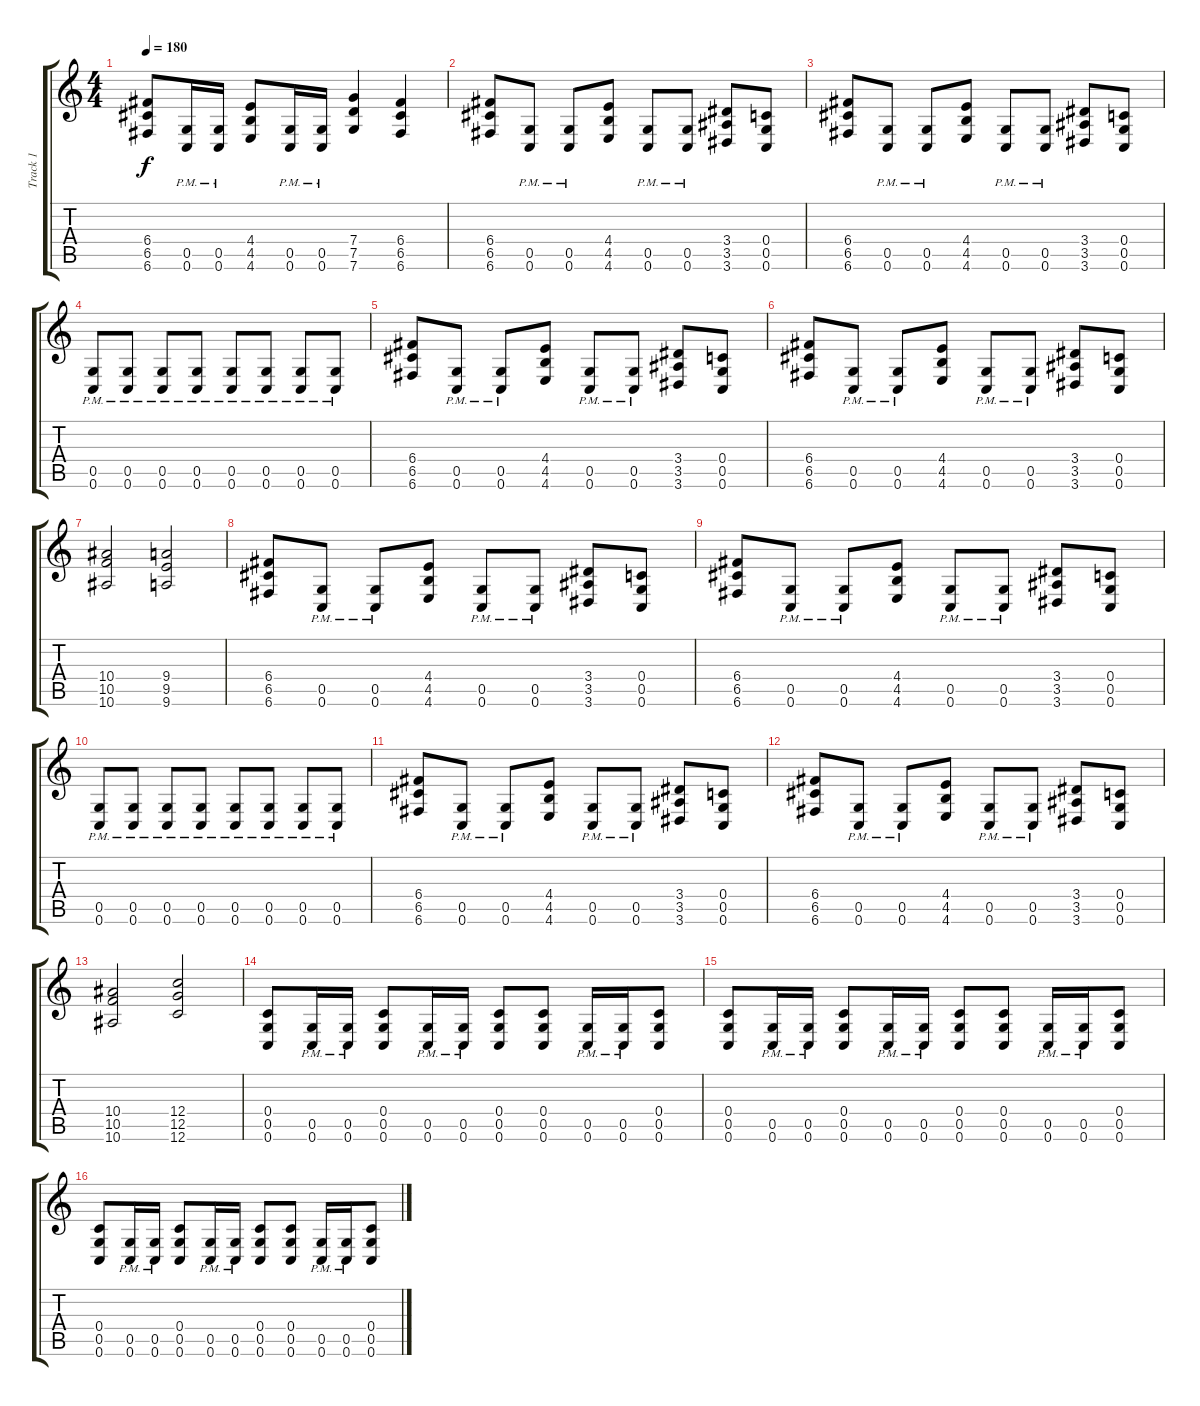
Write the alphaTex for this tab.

\track ("Track 1" "Track 1") {instrument distortionguitar}
\staff {score tabs}
\tuning (D4 A3 F3 C3 G2 C2) {hide}
\ts (4 4)
\tempo 180
\clef g2
\ks c
(6.4 6.5 6.6).8{dy f} (0.5{pm} 0.6{pm}).16 (0.5{pm} 0.6{pm}).16 (4.4 4.5 4.6).8 (0.5{pm} 0.6{pm}).16 (0.5{pm} 0.6{pm}).16 (7.4 7.5 7.6).4 (6.4 6.5 6.6).4 |
(6.4 6.5 6.6).8 (0.5{pm} 0.6{pm}).8 (0.5{pm} 0.6{pm}).8 (4.4 4.5 4.6).8 (0.5{pm} 0.6{pm}).8 (0.5{pm} 0.6{pm}).8 (3.4 3.5 3.6).8 (0.4 0.5 0.6).8 |
(6.4 6.5 6.6).8 (0.5{pm} 0.6{pm}).8 (0.5{pm} 0.6{pm}).8 (4.4 4.5 4.6).8 (0.5{pm} 0.6{pm}).8 (0.5{pm} 0.6{pm}).8 (3.4 3.5 3.6).8 (0.4 0.5 0.6).8 |
(0.5{pm} 0.6{pm}).8 (0.5{pm} 0.6{pm}).8 (0.5{pm} 0.6{pm}).8 (0.5{pm} 0.6{pm}).8 (0.5{pm} 0.6{pm}).8 (0.5{pm} 0.6{pm}).8 (0.5{pm} 0.6{pm}).8 (0.5{pm} 0.6{pm}).8 |
(6.4 6.5 6.6).8 (0.5{pm} 0.6{pm}).8 (0.5{pm} 0.6{pm}).8 (4.4 4.5 4.6).8 (0.5{pm} 0.6{pm}).8 (0.5{pm} 0.6{pm}).8 (3.4 3.5 3.6).8 (0.4 0.5 0.6).8 |
(6.4 6.5 6.6).8 (0.5{pm} 0.6{pm}).8 (0.5{pm} 0.6{pm}).8 (4.4 4.5 4.6).8 (0.5{pm} 0.6{pm}).8 (0.5{pm} 0.6{pm}).8 (3.4 3.5 3.6).8 (0.4 0.5 0.6).8 |
(10.4 10.5 10.6).2 (9.4 9.5 9.6).2 |
(6.4 6.5 6.6).8 (0.5{pm} 0.6{pm}).8 (0.5{pm} 0.6{pm}).8 (4.4 4.5 4.6).8 (0.5{pm} 0.6{pm}).8 (0.5{pm} 0.6{pm}).8 (3.4 3.5 3.6).8 (0.4 0.5 0.6).8 |
(6.4 6.5 6.6).8 (0.5{pm} 0.6{pm}).8 (0.5{pm} 0.6{pm}).8 (4.4 4.5 4.6).8 (0.5{pm} 0.6{pm}).8 (0.5{pm} 0.6{pm}).8 (3.4 3.5 3.6).8 (0.4 0.5 0.6).8 |
(0.5{pm} 0.6{pm}).8 (0.5{pm} 0.6{pm}).8 (0.5{pm} 0.6{pm}).8 (0.5{pm} 0.6{pm}).8 (0.5{pm} 0.6{pm}).8 (0.5{pm} 0.6{pm}).8 (0.5{pm} 0.6{pm}).8 (0.5{pm} 0.6{pm}).8 |
(6.4 6.5 6.6).8 (0.5{pm} 0.6{pm}).8 (0.5{pm} 0.6{pm}).8 (4.4 4.5 4.6).8 (0.5{pm} 0.6{pm}).8 (0.5{pm} 0.6{pm}).8 (3.4 3.5 3.6).8 (0.4 0.5 0.6).8 |
(6.4 6.5 6.6).8 (0.5{pm} 0.6{pm}).8 (0.5{pm} 0.6{pm}).8 (4.4 4.5 4.6).8 (0.5{pm} 0.6{pm}).8 (0.5{pm} 0.6{pm}).8 (3.4 3.5 3.6).8 (0.4 0.5 0.6).8 |
(10.4 10.5 10.6).2 (12.4 12.5 12.6).2 |
(0.4 0.5 0.6).8 (0.5{pm} 0.6{pm}).16 (0.5{pm} 0.6{pm}).16 (0.4 0.5 0.6).8 (0.5{pm} 0.6{pm}).16 (0.5{pm} 0.6{pm}).16 (0.4 0.5 0.6).8 (0.4 0.5 0.6).8 (0.5{pm} 0.6{pm}).16 (0.5{pm} 0.6{pm}).16 (0.4 0.5 0.6).8 |
(0.4 0.5 0.6).8 (0.5{pm} 0.6{pm}).16 (0.5{pm} 0.6{pm}).16 (0.4 0.5 0.6).8 (0.5{pm} 0.6{pm}).16 (0.5{pm} 0.6{pm}).16 (0.4 0.5 0.6).8 (0.4 0.5 0.6).8 (0.5{pm} 0.6{pm}).16 (0.5{pm} 0.6{pm}).16 (0.4 0.5 0.6).8 |
(0.4 0.5 0.6).8 (0.5{pm} 0.6{pm}).16 (0.5{pm} 0.6{pm}).16 (0.4 0.5 0.6).8 (0.5{pm} 0.6{pm}).16 (0.5{pm} 0.6{pm}).16 (0.4 0.5 0.6).8 (0.4 0.5 0.6).8 (0.5{pm} 0.6{pm}).16 (0.5{pm} 0.6{pm}).16 (0.4 0.5 0.6).8
